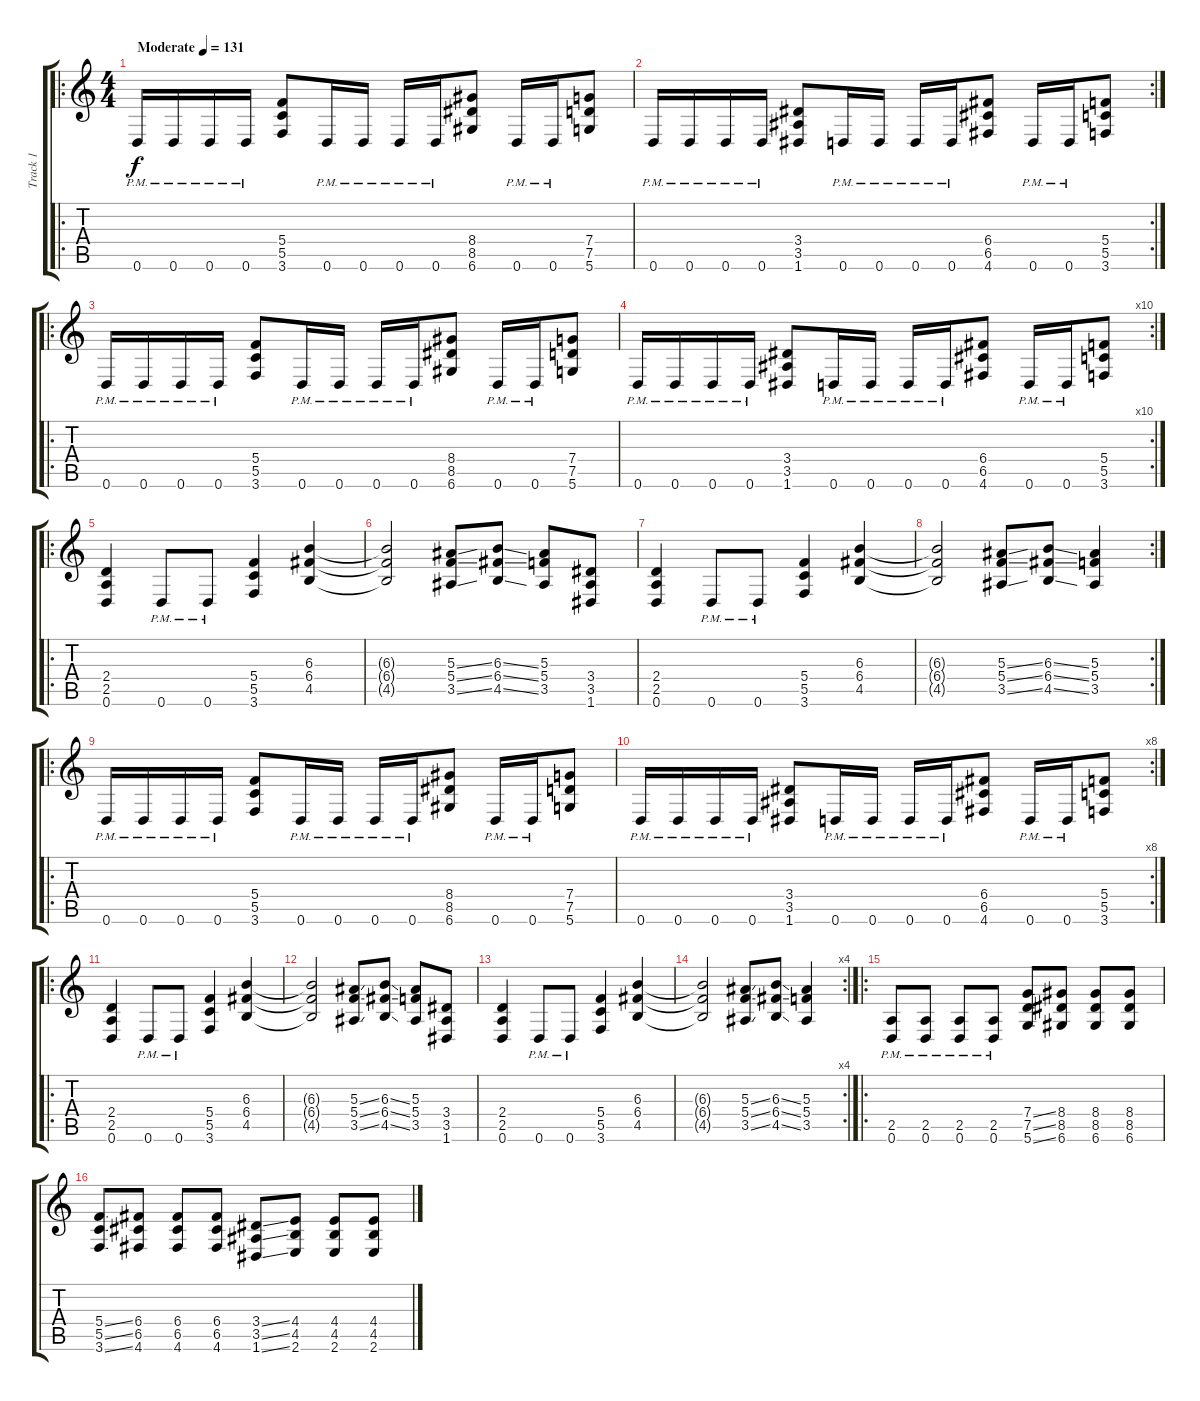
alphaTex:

\track ("Track 1" "Track 1") {instrument distortionguitar}
\staff {score tabs}
\tuning (D4 A3 F3 C3 G2 D2) {hide}
\ro
\ts (4 4)
\tempo (131 "Moderate")
\clef g2
\ks c
0.6{pm}.16{dy f instrument distortionguitar} 0.6{pm}.16 0.6{pm}.16 0.6{pm}.16 (5.4 5.5 3.6).8 0.6{pm}.16 0.6{pm}.16 0.6{pm}.16 0.6{pm}.16 (8.4 8.5 6.6).8 0.6{pm}.16 0.6{pm}.16 (7.4 7.5 5.6).8 |
\rc 2
0.6{pm}.16 0.6{pm}.16 0.6{pm}.16 0.6{pm}.16 (3.4 3.5 1.6).8 0.6{pm}.16 0.6{pm}.16 0.6{pm}.16 0.6{pm}.16 (6.4 6.5 4.6).8 0.6{pm}.16 0.6{pm}.16 (5.4 5.5 3.6).8 |
\ro
0.6{pm}.16 0.6{pm}.16 0.6{pm}.16 0.6{pm}.16 (5.4 5.5 3.6).8 0.6{pm}.16 0.6{pm}.16 0.6{pm}.16 0.6{pm}.16 (8.4 8.5 6.6).8 0.6{pm}.16 0.6{pm}.16 (7.4 7.5 5.6).8 |
\rc 10
0.6{pm}.16 0.6{pm}.16 0.6{pm}.16 0.6{pm}.16 (3.4 3.5 1.6).8 0.6{pm}.16 0.6{pm}.16 0.6{pm}.16 0.6{pm}.16 (6.4 6.5 4.6).8 0.6{pm}.16 0.6{pm}.16 (5.4 5.5 3.6).8 |
\ro
(2.4 2.5 0.6).4 0.6{pm}.8 0.6{pm}.8 (5.4 5.5 3.6).4 (6.3 6.4 4.5).4 |
(6.3{t} 6.4{t} 4.5{t}).2 (5.3{ss} 5.4{ss} 3.5{ss}).8 (6.3{ss} 6.4{ss} 4.5{ss}).8 (5.3 5.4 3.5).8 (3.4 3.5 1.6).8 |
(2.4 2.5 0.6).4 0.6{pm}.8 0.6{pm}.8 (5.4 5.5 3.6).4 (6.3 6.4 4.5).4 |
\rc 2
(6.3{t} 6.4{t} 4.5{t}).2 (5.3{ss} 5.4{ss} 3.5{ss}).8 (6.3{ss} 6.4{ss} 4.5{ss}).8 (5.3 5.4 3.5).4 |
\ro
0.6{pm}.16 0.6{pm}.16 0.6{pm}.16 0.6{pm}.16 (5.4 5.5 3.6).8 0.6{pm}.16 0.6{pm}.16 0.6{pm}.16 0.6{pm}.16 (8.4 8.5 6.6).8 0.6{pm}.16 0.6{pm}.16 (7.4 7.5 5.6).8 |
\rc 8
0.6{pm}.16 0.6{pm}.16 0.6{pm}.16 0.6{pm}.16 (3.4 3.5 1.6).8 0.6{pm}.16 0.6{pm}.16 0.6{pm}.16 0.6{pm}.16 (6.4 6.5 4.6).8 0.6{pm}.16 0.6{pm}.16 (5.4 5.5 3.6).8 |
\ro
(2.4 2.5 0.6).4 0.6{pm}.8 0.6{pm}.8 (5.4 5.5 3.6).4 (6.3 6.4 4.5).4 |
(6.3{t} 6.4{t} 4.5{t}).2 (5.3{ss} 5.4{ss} 3.5{ss}).8 (6.3{ss} 6.4{ss} 4.5{ss}).8 (5.3 5.4 3.5).8 (3.4 3.5 1.6).8 |
(2.4 2.5 0.6).4 0.6{pm}.8 0.6{pm}.8 (5.4 5.5 3.6).4 (6.3 6.4 4.5).4 |
\rc 4
(6.3{t} 6.4{t} 4.5{t}).2 (5.3{ss} 5.4{ss} 3.5{ss}).8 (6.3{ss} 6.4{ss} 4.5{ss}).8 (5.3 5.4 3.5).4 |
\ro
(2.5{pm} 0.6{pm}).8 (2.5{pm} 0.6{pm}).8 (2.5{pm} 0.6{pm}).8 (2.5{pm} 0.6{pm}).8 (7.4{ss} 7.5{ss} 5.6{ss}).8 (8.4 8.5 6.6).8 (8.4 8.5 6.6).8 (8.4 8.5 6.6).8 |
(5.4{ss} 5.5{ss} 3.6{ss}).8 (6.4 6.5 4.6).8 (6.4 6.5 4.6).8 (6.4 6.5 4.6).8 (3.4{ss} 3.5{ss} 1.6{ss}).8 (4.4 4.5 2.6).8 (4.4 4.5 2.6).8 (4.4 4.5 2.6).8
